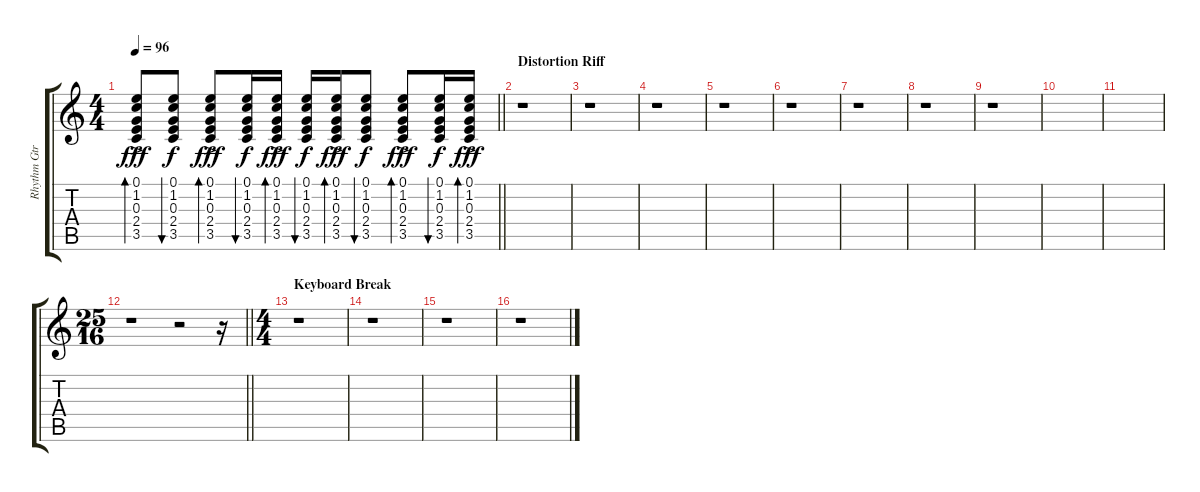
\track ("Rhythm Gtr" "Rhythm Gtr") {instrument electricguitarclean}
\staff {score tabs}
\tuning (E4 B3 G3 D3 A2 D2) {hide}
\ts (4 4)
\tempo 96
\clef g2
\barLineRight lightlight
\ks c
(0.1 1.2 0.3{ac} 2.4 3.5).8{bd 30 dy fff} (0.1 1.2 0.3 2.4 3.5).8{bu 30 dy f} (0.1 1.2 0.3{ac} 2.4 3.5).8{bd 30 dy fff} (0.1 1.2 0.3 2.4 3.5).16{bu 30 dy f} (0.1 1.2 0.3{ac} 2.4 3.5).16{bd 30 dy fff} (0.1 1.2 0.3 2.4 3.5).16{bu 30 dy f} (0.1 1.2 0.3{ac} 2.4 3.5).16{bd 30 dy fff} (0.1 1.2 0.3 2.4 3.5).8{bu 30 dy f} (0.1 1.2 0.3{ac} 2.4 3.5).8{bd 30 dy fff} (0.1 1.2 0.3 2.4 3.5).16{bu 30 dy f} (0.1 1.2 0.3{ac} 2.4 3.5).16{bd 30 dy fff} |
\section ("" "Distortion Riff")
r.1 |
r.1 |
r.1 |
r.1 |
r.1 |
r.1 |
r.1 |
r.1 |
|
|
\ts (25 16)
\barLineRight lightlight
r.1 r.2 r.16 |
\ts (4 4)
\section ("" "Keyboard Break")
r.1 |
r.1 |
r.1 |
r.1
